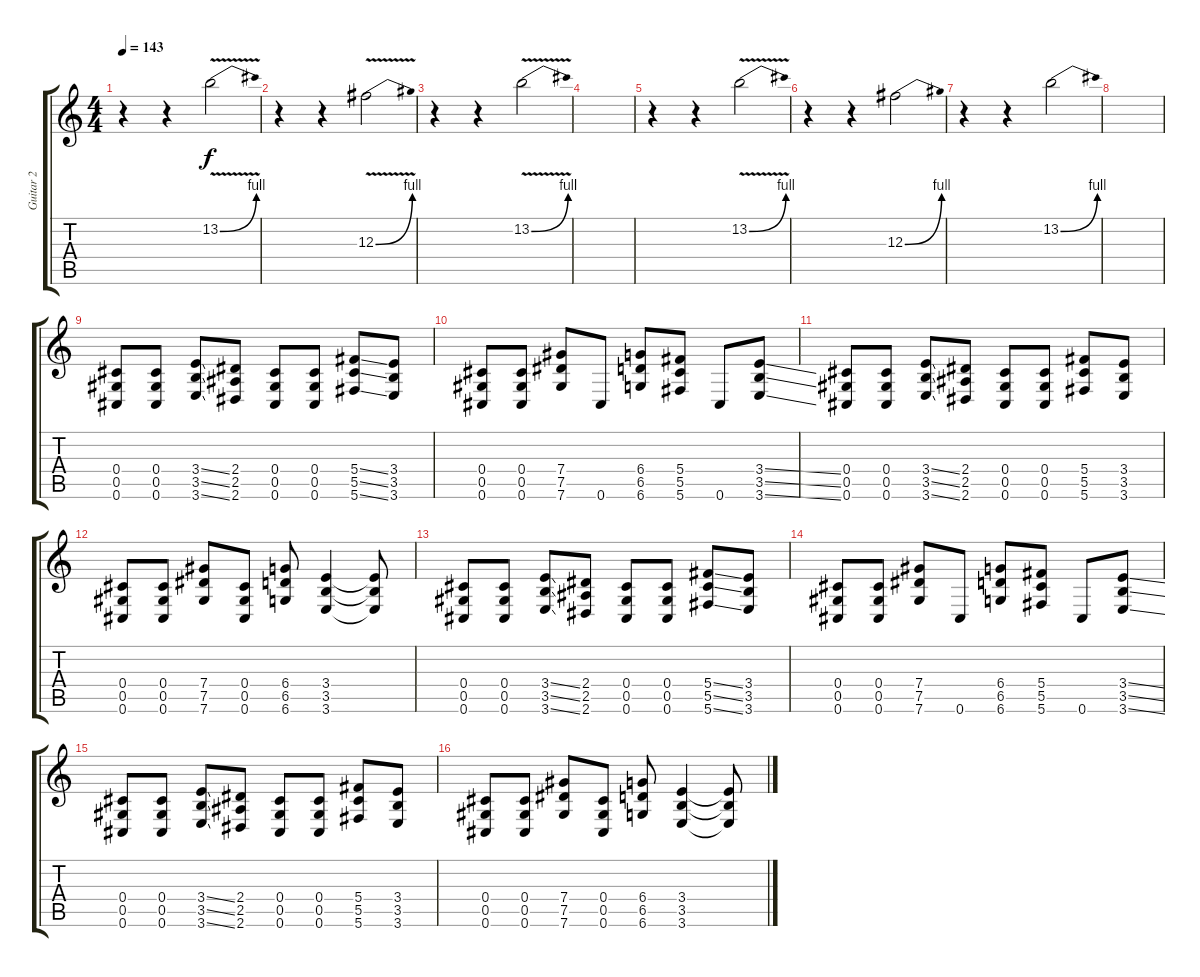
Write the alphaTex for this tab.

\track ("Guitar 2" "Guitar 2") {instrument distortionguitar}
\staff {score tabs}
\tuning (Eb4 Bb3 Gb3 Db3 Ab2 Db2) {hide}
\ts (4 4)
\tempo 143
\clef g2
\ks c
r.4{dy f instrument distortionguitar} r.4 13.2{be (bend 0 0 60 4) v}.2 |
r.4 r.4 12.3{be (bend 0 0 60 4) v}.2 |
r.4 r.4 13.2{be (bend 0 0 60 4) v}.2 |
|
r.4 r.4 13.2{be (bend 0 0 60 4) v}.2 |
r.4 r.4 12.3{be (bend 0 0 60 4)}.2 |
r.4 r.4 13.2{be (bend 0 0 60 4)}.2 |
|
(0.4 0.5 0.6).8 (0.4 0.5 0.6).8 (3.4{ss} 3.5{ss} 3.6{ss}).8 (2.4 2.5 2.6).8 (0.4 0.5 0.6).8 (0.4 0.5 0.6).8 (5.4{ss} 5.5{ss} 5.6{ss}).8 (3.4 3.5 3.6).8 |
(0.4 0.5 0.6).8 (0.4 0.5 0.6).8 (7.4 7.5 7.6).8 0.6.8 (6.4 6.5 6.6).8 (5.4 5.5 5.6).8 0.6.8 (3.4{ss} 3.5{ss} 3.6{ss}).8 |
(0.4 0.5 0.6).8 (0.4 0.5 0.6).8 (3.4{ss} 3.5{ss} 3.6{ss}).8 (2.4 2.5 2.6).8 (0.4 0.5 0.6).8 (0.4 0.5 0.6).8 (5.4 5.5 5.6).8 (3.4 3.5 3.6).8 |
(0.4 0.5 0.6).8 (0.4 0.5 0.6).8 (7.4 7.5 7.6).8 (0.4 0.5 0.6).8 (6.4 6.5 6.6).8 (3.4 3.5 3.6).4 (3.4{t} 3.5{t} 3.6{t}).8 |
(0.4 0.5 0.6).8 (0.4 0.5 0.6).8 (3.4{ss} 3.5{ss} 3.6{ss}).8 (2.4 2.5 2.6).8 (0.4 0.5 0.6).8 (0.4 0.5 0.6).8 (5.4{ss} 5.5{ss} 5.6{ss}).8 (3.4 3.5 3.6).8 |
(0.4 0.5 0.6).8 (0.4 0.5 0.6).8 (7.4 7.5 7.6).8 0.6.8 (6.4 6.5 6.6).8 (5.4 5.5 5.6).8 0.6.8 (3.4{ss} 3.5{ss} 3.6{ss}).8 |
(0.4 0.5 0.6).8 (0.4 0.5 0.6).8 (3.4{ss} 3.5{ss} 3.6{ss}).8 (2.4 2.5 2.6).8 (0.4 0.5 0.6).8 (0.4 0.5 0.6).8 (5.4 5.5 5.6).8 (3.4 3.5 3.6).8 |
(0.4 0.5 0.6).8 (0.4 0.5 0.6).8 (7.4 7.5 7.6).8 (0.4 0.5 0.6).8 (6.4 6.5 6.6).8 (3.4 3.5 3.6).4 (3.4{t} 3.5{t} 3.6{t}).8
